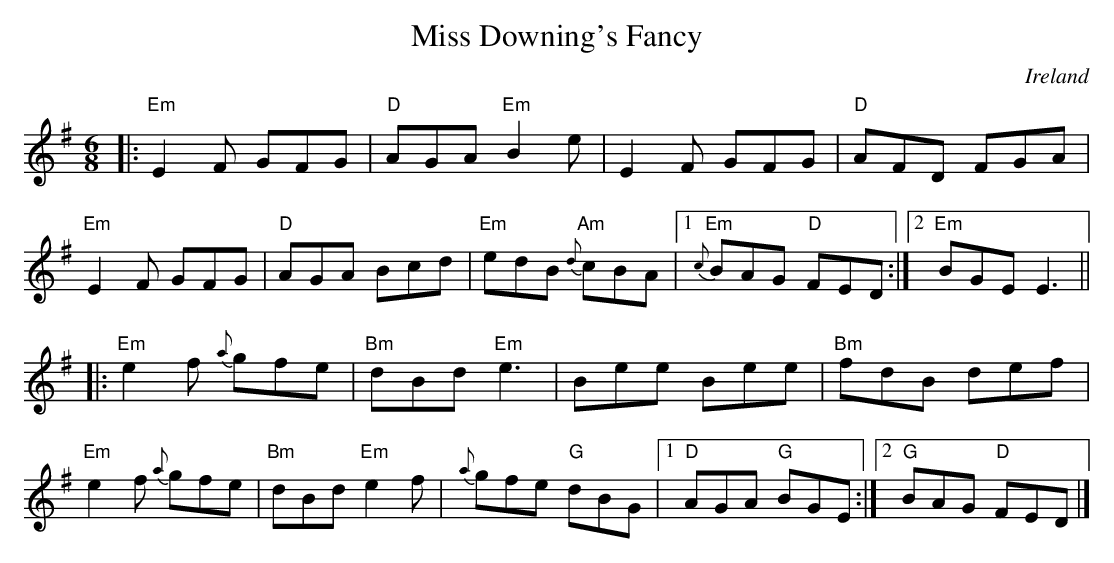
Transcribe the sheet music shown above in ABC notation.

X:1
T: Miss Downing's Fancy
O: Ireland
M: 6/8
L: 1/8
K: Em
|: "Em"E2F GFG | "D"AGA "Em"B2e | E2F GFG | "D"AFD FGA \
|  "Em"E2F GFG | "D"AGA Bcd | "Em"edB "Am"{d}cBA |1 "Em"{c}BAG "D"FED :|2 "Em"BGE E3 ||
|: "Em"e2f {a}gfe | "Bm"dBd "Em"e3 | Bee Bee | "Bm"fdB def \
|  "Em"e2f {a}gfe | "Bm"dBd "Em"e2f | {a}gfe "G"dBG |1 "D"AGA "G"BGE :|2 "G"BAG "D"FED |]
